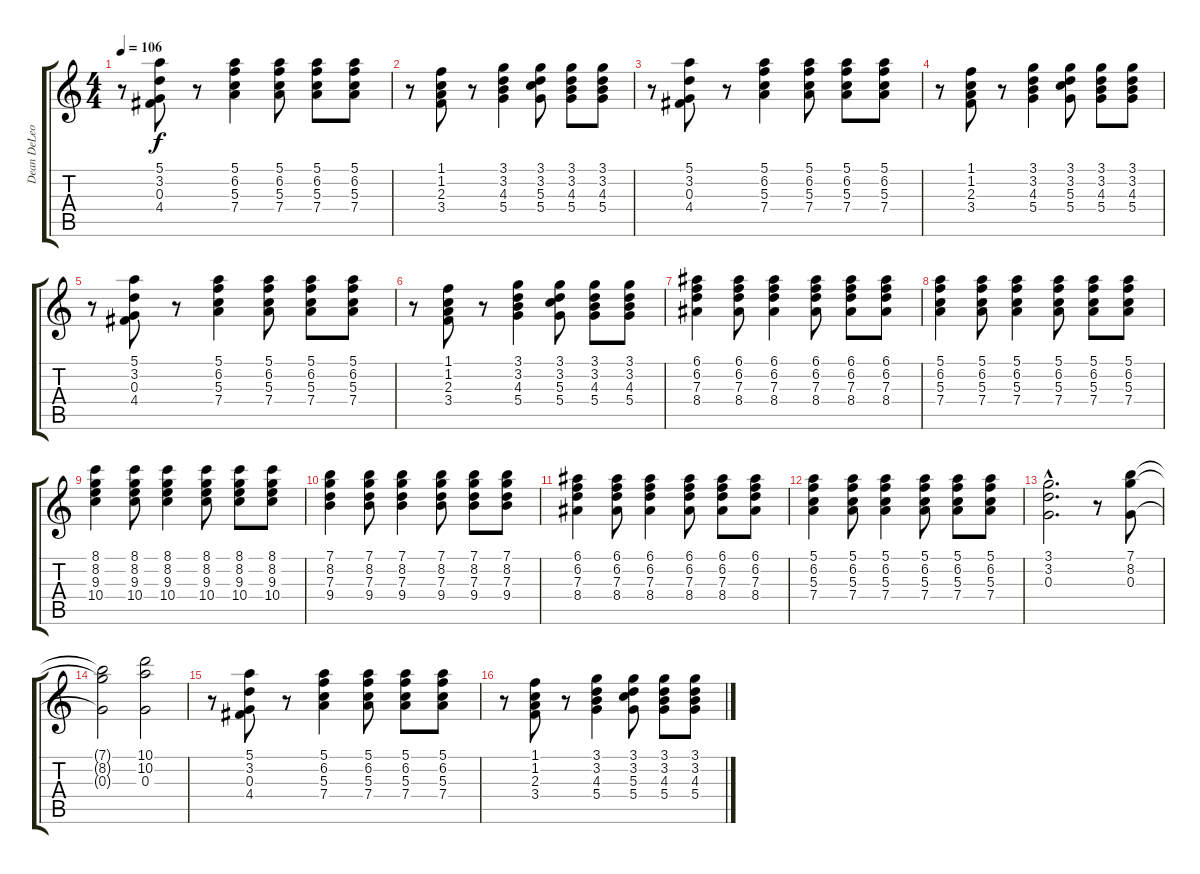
\track ("Dean DeLeo - Guitar 1" "Dean DeLeo") {instrument electricguitarclean}
\staff {score tabs}
\tuning (E4 B3 G3 D3 A2 E2) {hide}
\ts (4 4)
\tempo 106
\clef g2
\ks c
r.8{dy f} (5.1 3.2 0.3 4.4).8 r.8 (5.1 6.2 5.3 7.4).4 (5.1 6.2 5.3 7.4).8 (5.1 6.2 5.3 7.4).8 (5.1 6.2 5.3 7.4).8 |
r.8 (1.1 1.2 2.3 3.4).8 r.8 (3.1 3.2 4.3 5.4).4 (3.1 3.2 5.3 5.4).8 (3.1 3.2 4.3 5.4).8 (3.1 3.2 4.3 5.4).8 |
r.8 (5.1 3.2 0.3 4.4).8 r.8 (5.1 6.2 5.3 7.4).4 (5.1 6.2 5.3 7.4).8 (5.1 6.2 5.3 7.4).8 (5.1 6.2 5.3 7.4).8 |
r.8 (1.1 1.2 2.3 3.4).8 r.8 (3.1 3.2 4.3 5.4).4 (3.1 3.2 5.3 5.4).8 (3.1 3.2 4.3 5.4).8 (3.1 3.2 4.3 5.4).8 |
r.8 (5.1 3.2 0.3 4.4).8 r.8 (5.1 6.2 5.3 7.4).4 (5.1 6.2 5.3 7.4).8 (5.1 6.2 5.3 7.4).8 (5.1 6.2 5.3 7.4).8 |
r.8 (1.1 1.2 2.3 3.4).8 r.8 (3.1 3.2 4.3 5.4).4 (3.1 3.2 5.3 5.4).8 (3.1 3.2 4.3 5.4).8 (3.1 3.2 4.3 5.4).8 |
(6.1 6.2 7.3 8.4).4 (6.1 6.2 7.3 8.4).8 (6.1 6.2 7.3 8.4).4 (6.1 6.2 7.3 8.4).8 (6.1 6.2 7.3 8.4).8 (6.1 6.2 7.3 8.4).8 |
(5.1 6.2 5.3 7.4).4 (5.1 6.2 5.3 7.4).8 (5.1 6.2 5.3 7.4).4 (5.1 6.2 5.3 7.4).8 (5.1 6.2 5.3 7.4).8 (5.1 6.2 5.3 7.4).8 |
(8.1 8.2 9.3 10.4).4 (8.1 8.2 9.3 10.4).8 (8.1 8.2 9.3 10.4).4 (8.1 8.2 9.3 10.4).8 (8.1 8.2 9.3 10.4).8 (8.1 8.2 9.3 10.4).8 |
(7.1 8.2 7.3 9.4).4 (7.1 8.2 7.3 9.4).8 (7.1 8.2 7.3 9.4).4 (7.1 8.2 7.3 9.4).8 (7.1 8.2 7.3 9.4).8 (7.1 8.2 7.3 9.4).8 |
(6.1 6.2 7.3 8.4).4 (6.1 6.2 7.3 8.4).8 (6.1 6.2 7.3 8.4).4 (6.1 6.2 7.3 8.4).8 (6.1 6.2 7.3 8.4).8 (6.1 6.2 7.3 8.4).8 |
(5.1 6.2 5.3 7.4).4 (5.1 6.2 5.3 7.4).8 (5.1 6.2 5.3 7.4).4 (5.1 6.2 5.3 7.4).8 (5.1 6.2 5.3 7.4).8 (5.1 6.2 5.3 7.4).8 |
(3.1{hac} 3.2{hac} 0.3{hac}).2{d} r.8 (7.1 8.2 0.3).8 |
(7.1{t} 8.2{t} 0.3{t}).2 (10.1 10.2 0.3).2 |
r.8 (5.1 3.2 0.3 4.4).8 r.8 (5.1 6.2 5.3 7.4).4 (5.1 6.2 5.3 7.4).8 (5.1 6.2 5.3 7.4).8 (5.1 6.2 5.3 7.4).8 |
r.8 (1.1 1.2 2.3 3.4).8 r.8 (3.1 3.2 4.3 5.4).4 (3.1 3.2 5.3 5.4).8 (3.1 3.2 4.3 5.4).8 (3.1 3.2 4.3 5.4).8
